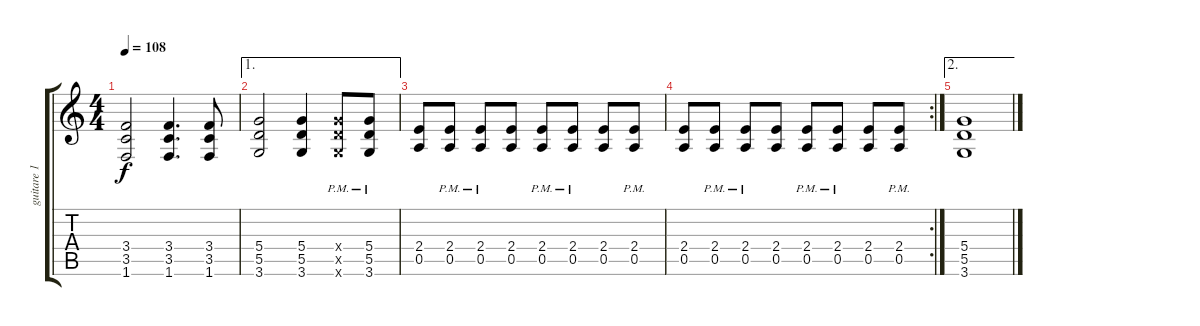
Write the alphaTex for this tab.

\track ("guitare 1" "guitare 1") {instrument acousticguitarsteel}
\staff {score tabs}
\tuning (E4 B3 G3 D3 A2 E2) {hide}
\ts (4 4)
\tempo 108
\clef g2
\ks c
(3.4 3.5 1.6).2{dy f} (3.4 3.5 1.6).4{d} (3.4 3.5 1.6).8 |
\ae 1
(5.4 5.5 3.6).2 (5.4 5.5 3.6).4 (5.4{pm x} 5.5{pm x} 3.6{pm x}).8 (5.4{pm} 5.5{pm} 3.6).8 |
(2.4 0.5).8 (2.4{pm} 0.5{pm}).8 (2.4{pm} 0.5{pm}).8 (2.4 0.5).8 (2.4{pm} 0.5{pm}).8 (2.4{pm} 0.5{pm}).8 (2.4 0.5).8 (2.4{pm} 0.5{pm}).8 |
\rc 2
(2.4 0.5).8 (2.4{pm} 0.5{pm}).8 (2.4{pm} 0.5{pm}).8 (2.4 0.5).8 (2.4{pm} 0.5{pm}).8 (2.4{pm} 0.5{pm}).8 (2.4 0.5).8 (2.4{pm} 0.5{pm}).8 |
\ae 2
(5.4 5.5 3.6).1
